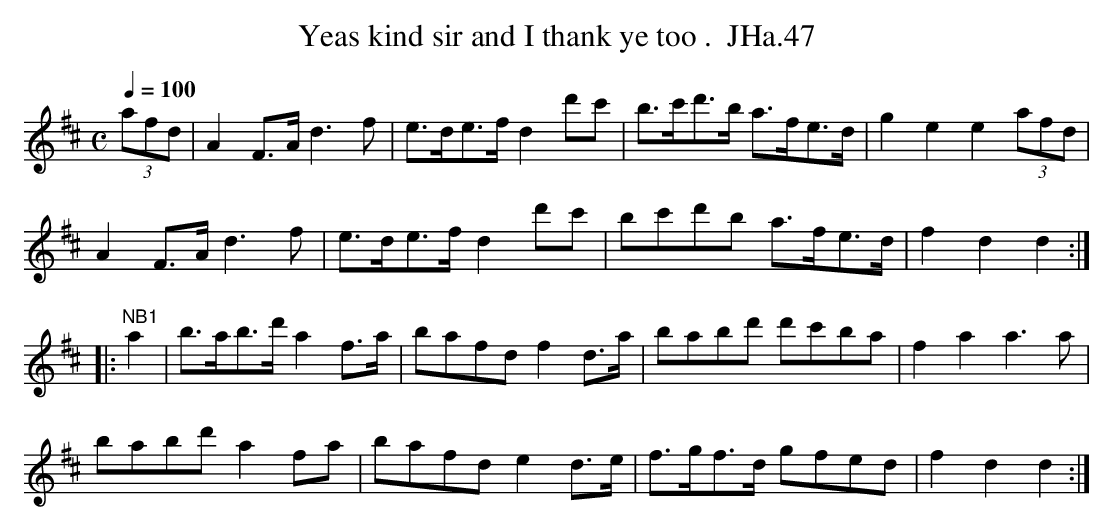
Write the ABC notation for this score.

X:1
T:Yeas kind sir and I thank ye too .  JHa.47
Q:1/4=100
M:C
L:1/8
K:D
(3afd|A2 F>A d3f|e>de>f d2 d'c'|b>c'd'>b a>fe>d|g2e2e2 (3afd|
A2 F>A d3f|e>de>f d2 d'c'|bc'd'b a>fe>d|f2d2d2 :|
|: "NB1"a2|b>ab>d' a2 f>a|bafd f2 d>a|babd' d'c'ba|f2 a2 a3a|
babd' a2 fa|bafd e2 d>e|f>gf>d gfed|f2d2d2 :|
